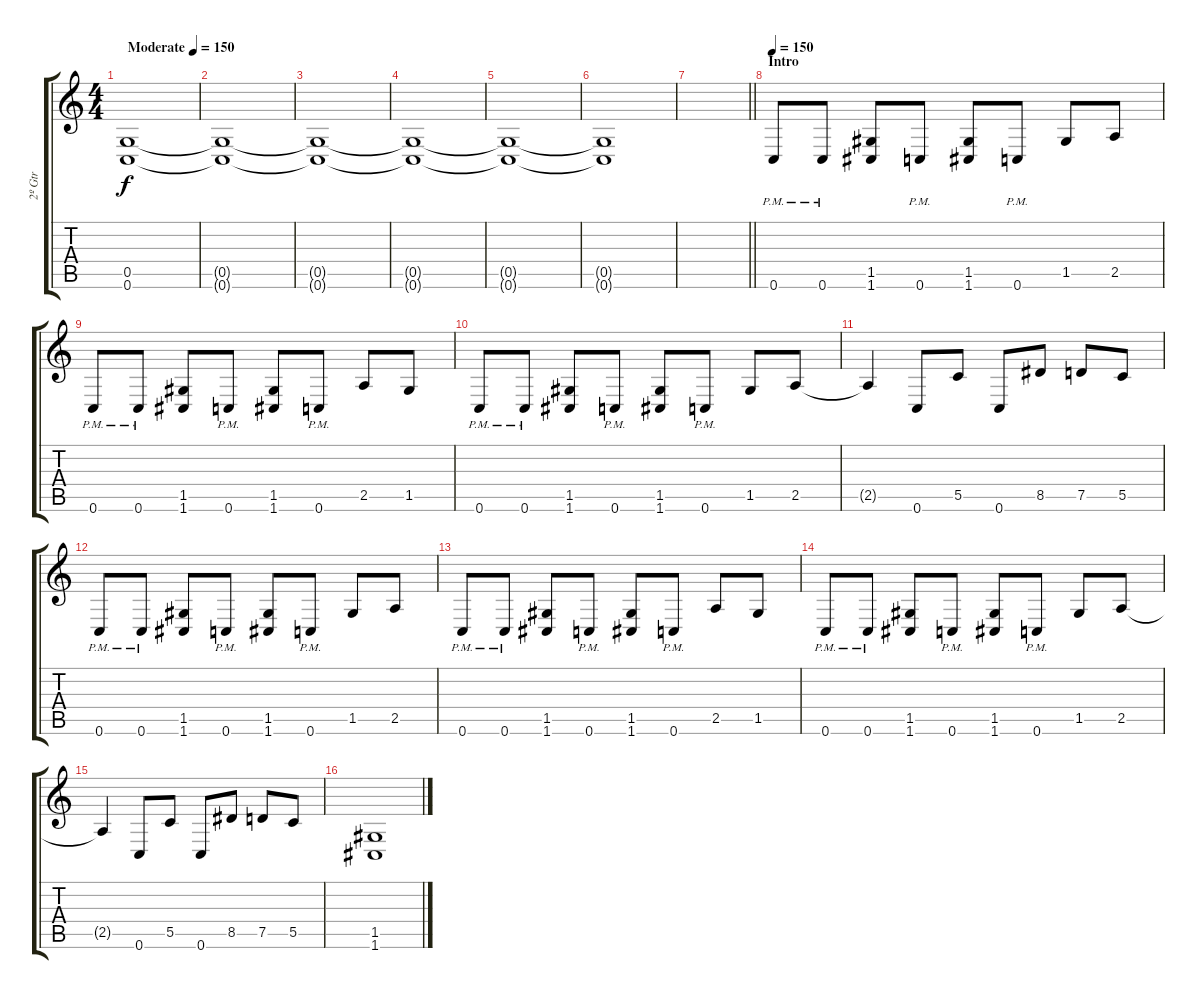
\track ("2º Gtr" "2º Gtr") {instrument distortionguitar}
\staff {score tabs}
\tuning (D4 A3 F3 C3 G2 C2) {hide}
\ts (4 4)
\tempo (150 "Moderate")
\clef g2
\ks c
(0.5 0.6).1{dy f instrument distortionguitar} |
(0.5{t} 0.6{t}).1{volume 13} |
(0.5{t} 0.6{t}).1{volume 10} |
(0.5{t} 0.6{t}).1{volume 9} |
(0.5{t} 0.6{t}).1{volume 7} |
(0.5{t} 0.6{t}).1{volume 5} |
\barLineRight lightlight
|
\section ("" "Intro")
\tempo 150
0.6{pm}.8{volume 12} 0.6{pm}.8 (1.5 1.6).8 0.6{pm}.8 (1.5 1.6).8 0.6{pm}.8 1.5.8 2.5.8 |
0.6{pm}.8 0.6{pm}.8 (1.5 1.6).8 0.6{pm}.8 (1.5 1.6).8 0.6{pm}.8 2.5.8 1.5.8 |
0.6{pm}.8 0.6{pm}.8 (1.5 1.6).8 0.6{pm}.8 (1.5 1.6).8 0.6{pm}.8 1.5.8 2.5.8 |
2.5{t}.4 0.6.8 5.5.8 0.6.8 8.5.8 7.5.8 5.5.8 |
0.6{pm}.8 0.6{pm}.8 (1.5 1.6).8 0.6{pm}.8 (1.5 1.6).8 0.6{pm}.8 1.5.8 2.5.8 |
0.6{pm}.8 0.6{pm}.8 (1.5 1.6).8 0.6{pm}.8 (1.5 1.6).8 0.6{pm}.8 2.5.8 1.5.8 |
0.6{pm}.8 0.6{pm}.8 (1.5 1.6).8 0.6{pm}.8 (1.5 1.6).8 0.6{pm}.8 1.5.8 2.5.8 |
2.5{t}.4 0.6.8 5.5.8 0.6.8 8.5.8 7.5.8 5.5.8 |
(1.5 1.6).1
